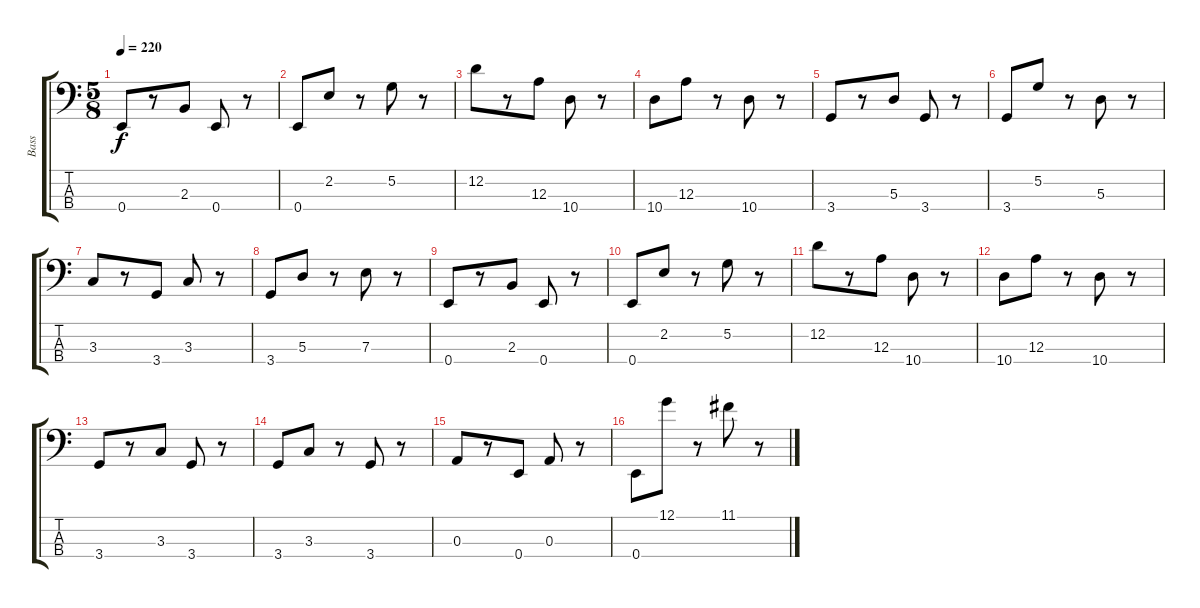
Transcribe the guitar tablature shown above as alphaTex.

\track ("Bass" "Bass") {instrument electricbassfinger}
\staff {score tabs}
\tuning (G2 D2 A1 E1) {hide}
\ts (5 8)
\tempo 220
\clef f4
\ks c
0.4.8{dy f} r.8 2.3.8 0.4.8 r.8 |
0.4.8 2.2.8 r.8 5.2.8 r.8 |
12.2.8 r.8 12.3.8 10.4.8 r.8 |
10.4.8 12.3.8 r.8 10.4.8 r.8 |
3.4.8 r.8 5.3.8 3.4.8 r.8 |
3.4.8 5.2.8 r.8 5.3.8 r.8 |
3.3.8 r.8 3.4.8 3.3.8 r.8 |
3.4.8 5.3.8 r.8 7.3.8 r.8 |
0.4.8 r.8 2.3.8 0.4.8 r.8 |
0.4.8 2.2.8 r.8 5.2.8 r.8 |
12.2.8 r.8 12.3.8 10.4.8 r.8 |
10.4.8 12.3.8 r.8 10.4.8 r.8 |
3.4.8 r.8 3.3.8 3.4.8 r.8 |
3.4.8 3.3.8 r.8 3.4.8 r.8 |
0.3.8 r.8 0.4.8 0.3.8 r.8 |
0.4.8 12.1.8 r.8 11.1.8 r.8
